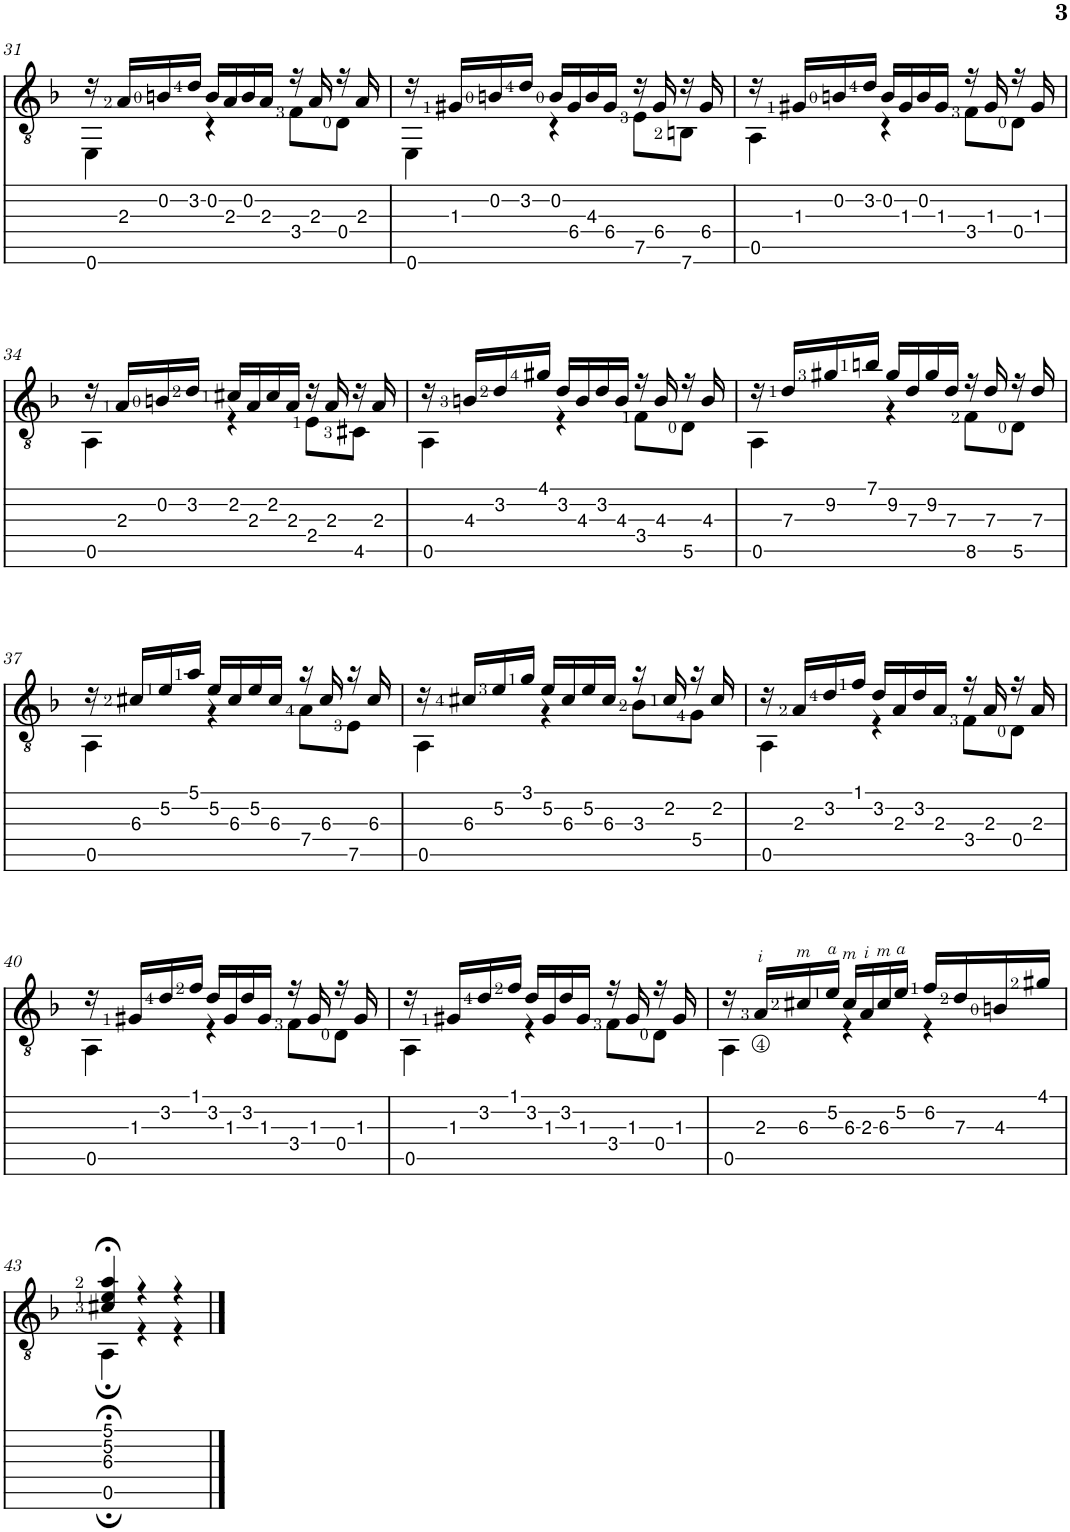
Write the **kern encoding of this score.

**kern	**kern
*part1	*part1
*staff2	*staff1
*I"Classical Guitar	*
*I'Guit.	*
!!LO:PB:g=z
*	*clefGv2
*k[b-]	*k[b-]
*d:	*d:
*M3/4	*M3/4
=31	=31
*^	*^
16r	4EE	16r	4EE\
16ALL	.	16A/LL	.
16Bn	.	16Bn/	.
16dJJ	.	16d/JJ	.
16BLL	4r	16B/LL	4r
16AJ	.	16A/	.
16BL	.	16B/	.
16AJJ	.	16A/JJ	.
16r	8FL	16r	8F\L
16A	.	16A/	.
16r	8DJ	16r	8D\J
16A	.	16A/	.
=32	=32	=32	=32
16r	4EE	16r	4EE\
16G#XLL	.	16G#X/LL	.
16Bn	.	16Bn/	.
16dJJ	.	16d/JJ	.
16BLL	4r	16B/LL	4r
16G#J	.	16G#/	.
16BL	.	16B/	.
16G#JJ	.	16G#/JJ	.
16r	8EL	16r	8E\L
16G#	.	16G#/	.
16r	8BBnJ	16r	8BBn\J
16G#	.	16G#/	.
=33	=33	=33	=33
16r	4AA	16r	4AA\
16G#XLL	.	16G#X/LL	.
16Bn	.	16Bn/	.
16dJJ	.	16d/JJ	.
16BLL	4r	16B/LL	4r
16G#J	.	16G#/	.
16BL	.	16B/	.
16G#JJ	.	16G#/JJ	.
16r	8FL	16r	8F\L
16G#	.	16G#/	.
16r	8DJ	16r	8D\J
16G#	.	16G#/	.
!!LO:LB:g=z	!!
=34	=34	=34	=34
16r	4AA	16r	4AA\
16ALL	.	16A/LL	.
16Bn	.	16Bn/	.
16dJJ	.	16d/JJ	.
16c#XLL	4r	16c#X/LL	4r
16AJ	.	16A/	.
16c#L	.	16c#/	.
16AJJ	.	16A/JJ	.
16r	8EL	16r	8E\L
16A	.	16A/	.
16r	8C#XJ	16r	8C#X\J
16A	.	16A/	.
=35	=35	=35	=35
16r	4AA	16r	4AA\
16BnLL	.	16Bn/LL	.
16d	.	16d/	.
16g#XJJ	.	16g#X/JJ	.
16dLL	4r	16d/LL	4r
16BJ	.	16B/	.
16dL	.	16d/	.
16BJJ	.	16B/JJ	.
16r	8FL	16r	8F\L
16B	.	16B/	.
16r	8DJ	16r	8D\J
16B	.	16B/	.
=36	=36	=36	=36
16r	4AA	16r	4AA\
16dLL	.	16d/LL	.
16g#X	.	16g#X/	.
16bnJJ	.	16bn/JJ	.
16g#LL	4r	16g#/LL	4r
16dJ	.	16d/	.
16g#L	.	16g#/	.
16dJJ	.	16d/JJ	.
16r	8FL	16r	8F\L
16d	.	16d/	.
16r	8DJ	16r	8D\J
16d	.	16d/	.
!!LO:LB:g=z	!!
=37	=37	=37	=37
16r	4AA	16r	4AA\
16c#XLL	.	16c#X/LL	.
16e	.	16e/	.
16aJJ	.	16a/JJ	.
16eLL	4r	16e/LL	4r
16c#J	.	16c#/	.
16eL	.	16e/	.
16c#JJ	.	16c#/JJ	.
16r	8AL	16r	8A\L
16c#	.	16c#/	.
16r	8EJ	16r	8E\J
16c#	.	16c#/	.
=38	=38	=38	=38
16r	4AA	16r	4AA\
16c#XLL	.	16c#X/LL	.
16e	.	16e/	.
16gJJ	.	16g/JJ	.
16eLL	4r	16e/LL	4r
16c#J	.	16c#/	.
16eL	.	16e/	.
16c#JJ	.	16c#/JJ	.
16r	8B-L	16r	8B-\L
16c#	.	16c#/	.
16r	8GJ	16r	8G\J
16c#	.	16c#/	.
=39	=39	=39	=39
16r	4AA	16r	4AA\
16ALL	.	16A/LL	.
16d	.	16d/	.
16fJJ	.	16f/JJ	.
16dLL	4r	16d/LL	4r
16AJ	.	16A/	.
16dL	.	16d/	.
16AJJ	.	16A/JJ	.
16r	8FL	16r	8F\L
16A	.	16A/	.
16r	8DJ	16r	8D\J
16A	.	16A/	.
!!LO:LB:g=z	!!
=40	=40	=40	=40
16r	4AA	16r	4AA\
16G#XLL	.	16G#X/LL	.
16d	.	16d/	.
16fJJ	.	16f/JJ	.
16dLL	4r	16d/LL	4r
16G#J	.	16G#/	.
16dL	.	16d/	.
16G#JJ	.	16G#/JJ	.
16r	8FL	16r	8F\L
16G#	.	16G#/	.
16r	8DJ	16r	8D\J
16G#	.	16G#/	.
=41	=41	=41	=41
16r	4AA	16r	4AA\
16G#XLL	.	16G#X/LL	.
16d	.	16d/	.
16fJJ	.	16f/JJ	.
16dLL	4r	16d/LL	4r
16G#J	.	16G#/	.
16dL	.	16d/	.
16G#JJ	.	16G#/JJ	.
16r	8FL	16r	8F\L
16G#	.	16G#/	.
16r	8DJ	16r	8D\J
16G#	.	16G#/	.
=42	=42	=42	=42
16r	4AA	16r	4AA\
16ALL	.	16A</LL	.
16c#X	.	16c#X/	.
16eJJ	.	16e/JJ	.
16c#LL	4r	16c#/LL	4r
16AJ	.	16A/	.
16c#L	.	16c#/	.
16eJJ	.	16e/JJ	.
16fLL	4r	16f/LL	4r
16dJ	.	16d/	.
16BnL	.	16Bn/	.
16g#XJJ	.	16g#X/JJ	.
!!LO:LB:g=z	!!
=43	=43	=43	=43
4c#X;< 4e;< 4a;<	4AA;	4c#X/;< 4e/;< 4a/;<	4AA;\
4r	4r	4r	4r
4r	4r	4r	4r
*v	*v	*	*
*	*v	*v
==	==
*-	*-
